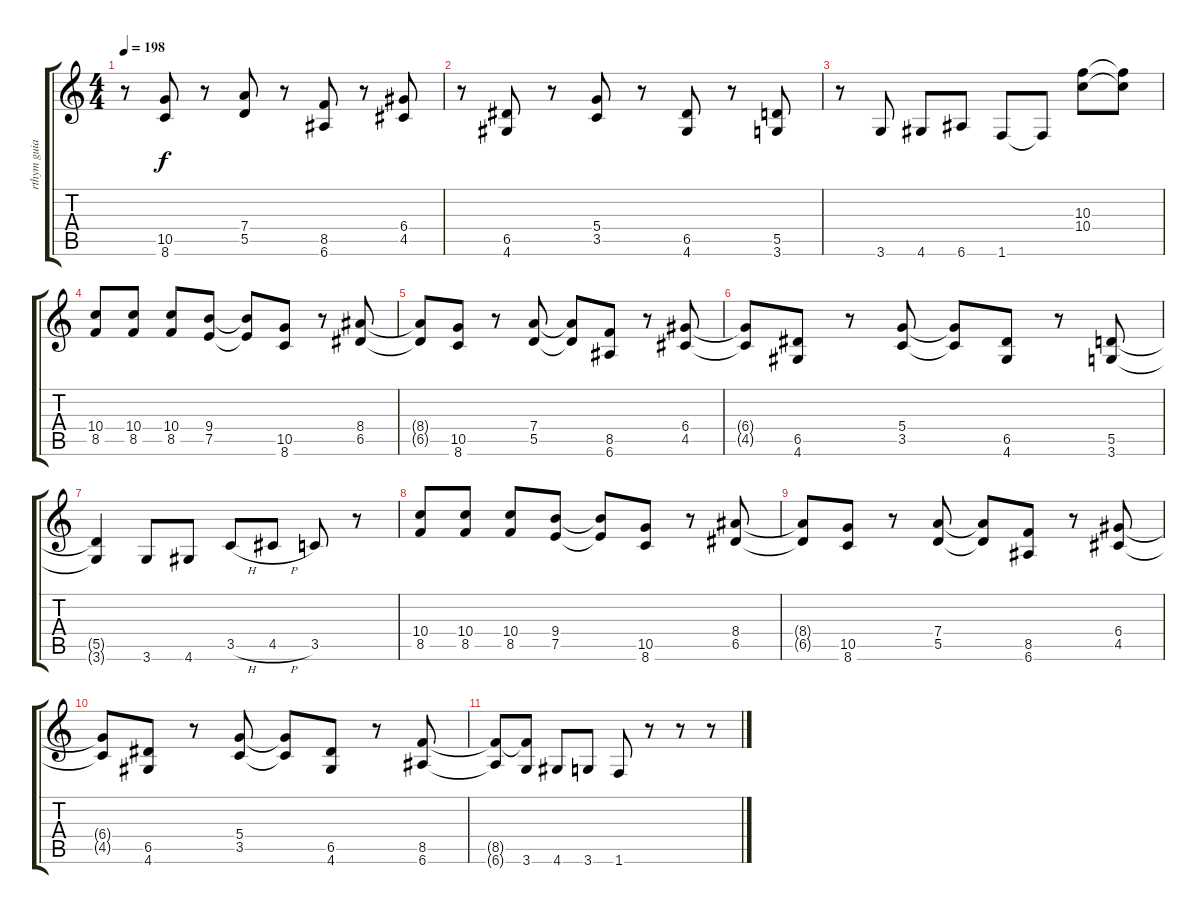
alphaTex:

\track ("rthym guiar" "rthym guia") {instrument distortionguitar}
\staff {score tabs}
\tuning (E4 B3 G3 D3 A2 E2) {hide}
\ts (4 4)
\tempo 198
\clef g2
\ks c
r.8{dy f} (10.5 8.6).8 r.8 (7.4 5.5).8 r.8 (8.5 6.6).8 r.8 (6.4 4.5).8 |
r.8 (6.5 4.6).8 r.8 (5.4 3.5).8 r.8 (6.5 4.6).8 r.8 (5.5 3.6).8 |
r.8 3.6.8 4.6.8 6.6.8 1.6.8 1.6{t}.8 (10.3 10.4).8 (10.3{t} 10.4{t}).8 |
(10.4 8.5).8 (10.4 8.5).8 (10.4 8.5).8 (9.4 7.5).8 (9.4{t} 7.5{t}).8 (10.5 8.6).8 r.8 (8.4 6.5).8 |
(8.4{t} 6.5{t}).8 (10.5 8.6).8 r.8 (7.4 5.5).8 (7.4{t} 5.5{t}).8 (8.5 6.6).8 r.8 (6.4 4.5).8 |
(6.4{t} 4.5{t}).8 (6.5 4.6).8 r.8 (5.4 3.5).8 (5.4{t} 3.5{t}).8 (6.5 4.6).8 r.8 (5.5 3.6).8 |
(5.5{t} 3.6{t}).4 3.6.8 4.6.8 3.5{h}.8 4.5{h}.8 3.5.8 r.8 |
(10.4 8.5).8 (10.4 8.5).8 (10.4 8.5).8 (9.4 7.5).8 (9.4{t} 7.5{t}).8 (10.5 8.6).8 r.8 (8.4 6.5).8 |
(8.4{t} 6.5{t}).8 (10.5 8.6).8 r.8 (7.4 5.5).8 (7.4{t} 5.5{t}).8 (8.5 6.6).8 r.8 (6.4 4.5).8 |
(6.4{t} 4.5{t}).8 (6.5 4.6).8 r.8 (5.4 3.5).8 (5.4{t} 3.5{t}).8 (6.5 4.6).8 r.8 (8.5 6.6).8 |
(8.5{t} 6.6{t}).8 (8.5{t} 3.6).8 4.6.8 3.6.8 1.6.8 r.8 r.8 r.8
